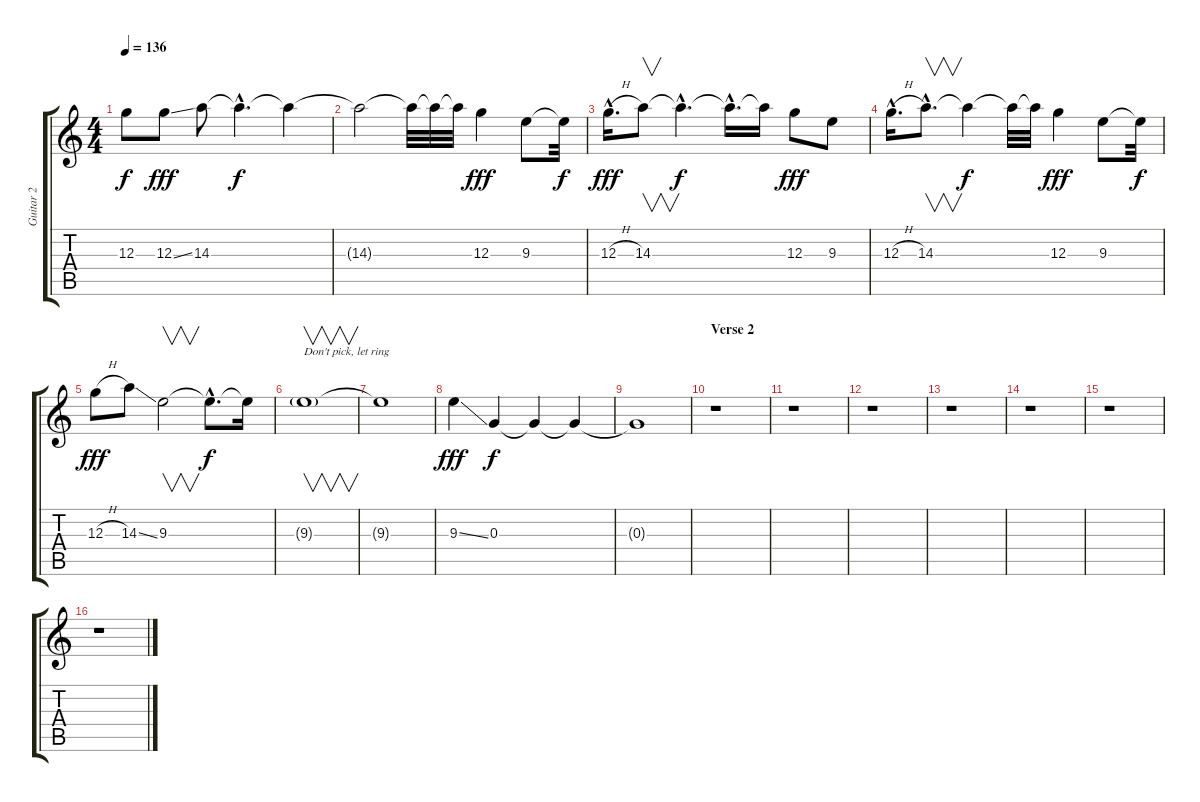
\track ("Guitar 2" "Guitar 2") {instrument overdrivenguitar}
\staff {score tabs}
\tuning (E4 B3 G3 D3 A2 E2) {hide}
\ts (4 4)
\tempo 136
\clef g2
\ks c
12.3{t}.8{dy f} 12.3{ss}.8{dy fff} 14.3.8 14.3{hac t}.4{d dy f} 14.3{t}.4 |
14.3{t}.2 14.3{t}.32 14.3{t}.32 14.3{t}.32 12.3.4{dy fff} 9.3.8 9.3{t}.32{dy f} |
12.3{h hac}.16{d dy fff} 14.3.8{v} 14.3{hac t}.4{d dy f} 14.3{hac t}.16{d} 14.3{t}.16 12.3.8{dy fff} 9.3.8 |
12.3{h hac}.16{d} 14.3{hac}.8{v d} 14.3{t}.4{dy f} 14.3{t}.32 14.3{t}.32 12.3.4{dy fff} 9.3.8 9.3{t}.32{dy f} |
12.3{h}.8{dy fff} 14.3{ss}.8 9.3.2{v} 9.3{hac t}.8{d dy f} 9.3{t}.16 |
9.3{g}.1{v txt "Don't pick, let ring"} |
9.3{t}.1 |
9.3{ss}.4{dy fff} 0.3.4{dy f} 0.3{t}.4 0.3{t}.4 |
0.3{t}.1 |
\section ("" "Verse 2")
r.1 |
r.1 |
r.1 |
r.1 |
r.1 |
r.1 |
r.1
